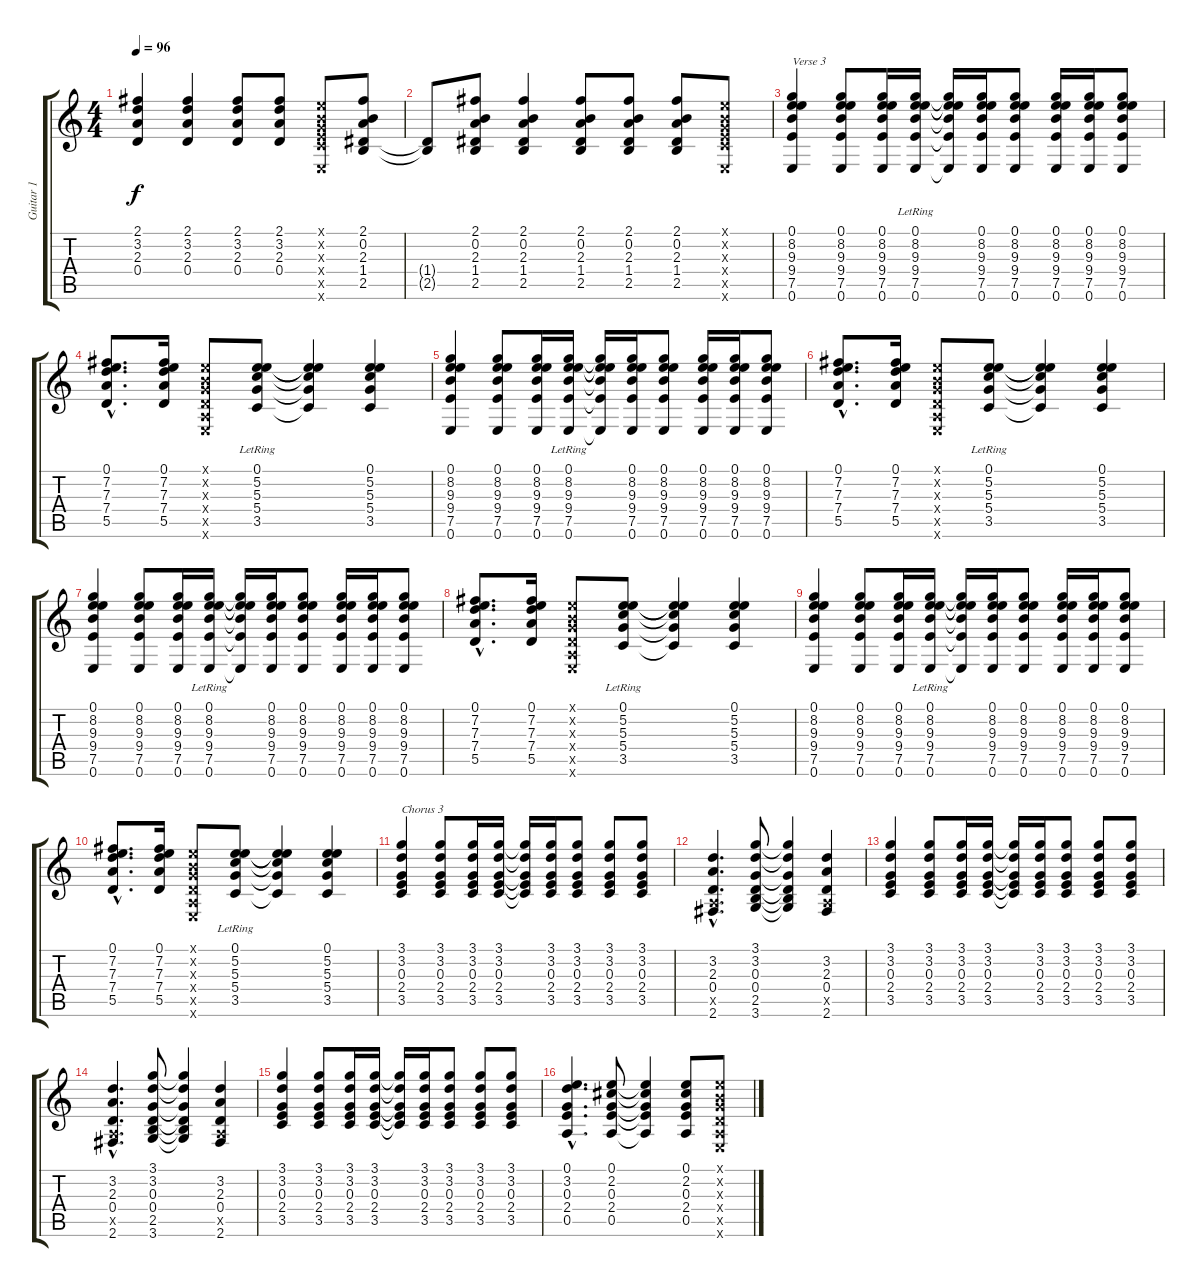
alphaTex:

\track ("Guitar 1" "Guitar 1") {instrument electricguitarclean}
\staff {score tabs}
\tuning (E4 B3 G3 D3 A2 E2) {hide}
\ts (4 4)
\tempo 96
\clef g2
\ks c
(2.1 3.2 2.3 0.4).4{dy f} (2.1 3.2 2.3 0.4).4 (2.1 3.2 2.3 0.4).8 (2.1 3.2 2.3 0.4).8 (0.1{x} 0.2{x} 0.3{x} 2.4{x} 3.5{x} 0.6{x}).8 (2.1 0.2 2.3 1.4 2.5).8 |
(1.4{t} 2.5{t}).8 (2.1 0.2 2.3 1.4 2.5).8 (2.1 0.2 2.3 1.4 2.5).4 (2.1 0.2 2.3 1.4 2.5).8 (2.1 0.2 2.3 1.4 2.5).8 (2.1 0.2 2.3 1.4 2.5).8 (0.1{x} 0.2{x} 0.3{x} 2.4{x} 3.5{x} 0.6{x}).8 |
(0.1 8.2 9.3 9.4 7.5 0.6).4{txt "Verse 3" instrument distortionguitar} (0.1 8.2 9.3 9.4 7.5 0.6).8 (0.1 8.2 9.3 9.4 7.5 0.6).16 (0.1{lr} 8.2{lr} 9.3{lr} 9.4{lr} 7.5{lr} 0.6{lr}).16 (0.1{t} 8.2{t} 9.3{t} 9.4{t} 7.5{t} 0.6{t}).16 (0.1 8.2 9.3 9.4 7.5 0.6).16 (0.1 8.2 9.3 9.4 7.5 0.6).8 (0.1 8.2 9.3 9.4 7.5 0.6).16 (0.1 8.2 9.3 9.4 7.5 0.6).16 (0.1 8.2 9.3 9.4 7.5 0.6).8 |
(0.1{hac} 7.2{hac} 7.3{hac} 7.4{hac} 5.5{hac}).8{d} (0.1 7.2 7.3 7.4 5.5).16 (0.1{x} 0.2{x} 0.3{x} 0.4{x} 0.5{x} 0.6{x}).8 (0.1{lr} 5.2{lr} 5.3{lr} 5.4{lr} 3.5{lr}).8 (0.1{t} 5.2{t} 5.3{t} 5.4{t} 3.5{t}).4 (0.1 5.2 5.3 5.4 3.5).4 |
(0.1 8.2 9.3 9.4 7.5 0.6).4 (0.1 8.2 9.3 9.4 7.5 0.6).8 (0.1 8.2 9.3 9.4 7.5 0.6).16 (0.1{lr} 8.2{lr} 9.3{lr} 9.4{lr} 7.5{lr} 0.6{lr}).16 (0.1{t} 8.2{t} 9.3{t} 9.4{t} 7.5{t} 0.6{t}).16 (0.1 8.2 9.3 9.4 7.5 0.6).16 (0.1 8.2 9.3 9.4 7.5 0.6).8 (0.1 8.2 9.3 9.4 7.5 0.6).16 (0.1 8.2 9.3 9.4 7.5 0.6).16 (0.1 8.2 9.3 9.4 7.5 0.6).8 |
(0.1{hac} 7.2{hac} 7.3{hac} 7.4{hac} 5.5{hac}).8{d} (0.1 7.2 7.3 7.4 5.5).16 (0.1{x} 0.2{x} 0.3{x} 0.4{x} 0.5{x} 0.6{x}).8 (0.1{lr} 5.2{lr} 5.3{lr} 5.4{lr} 3.5{lr}).8 (0.1{t} 5.2{t} 5.3{t} 5.4{t} 3.5{t}).4 (0.1 5.2 5.3 5.4 3.5).4 |
(0.1 8.2 9.3 9.4 7.5 0.6).4 (0.1 8.2 9.3 9.4 7.5 0.6).8 (0.1 8.2 9.3 9.4 7.5 0.6).16 (0.1{lr} 8.2{lr} 9.3{lr} 9.4{lr} 7.5{lr} 0.6{lr}).16 (0.1{t} 8.2{t} 9.3{t} 9.4{t} 7.5{t} 0.6{t}).16 (0.1 8.2 9.3 9.4 7.5 0.6).16 (0.1 8.2 9.3 9.4 7.5 0.6).8 (0.1 8.2 9.3 9.4 7.5 0.6).16 (0.1 8.2 9.3 9.4 7.5 0.6).16 (0.1 8.2 9.3 9.4 7.5 0.6).8 |
(0.1{hac} 7.2{hac} 7.3{hac} 7.4{hac} 5.5{hac}).8{d} (0.1 7.2 7.3 7.4 5.5).16 (0.1{x} 0.2{x} 0.3{x} 0.4{x} 0.5{x} 0.6{x}).8 (0.1{lr} 5.2{lr} 5.3{lr} 5.4{lr} 3.5{lr}).8 (0.1{t} 5.2{t} 5.3{t} 5.4{t} 3.5{t}).4 (0.1 5.2 5.3 5.4 3.5).4 |
(0.1 8.2 9.3 9.4 7.5 0.6).4 (0.1 8.2 9.3 9.4 7.5 0.6).8 (0.1 8.2 9.3 9.4 7.5 0.6).16 (0.1{lr} 8.2{lr} 9.3{lr} 9.4{lr} 7.5{lr} 0.6{lr}).16 (0.1{t} 8.2{t} 9.3{t} 9.4{t} 7.5{t} 0.6{t}).16 (0.1 8.2 9.3 9.4 7.5 0.6).16 (0.1 8.2 9.3 9.4 7.5 0.6).8 (0.1 8.2 9.3 9.4 7.5 0.6).16 (0.1 8.2 9.3 9.4 7.5 0.6).16 (0.1 8.2 9.3 9.4 7.5 0.6).8 |
(0.1{hac} 7.2{hac} 7.3{hac} 7.4{hac} 5.5{hac}).8{d} (0.1 7.2 7.3 7.4 5.5).16 (0.1{x} 0.2{x} 0.3{x} 0.4{x} 0.5{x} 0.6{x}).8 (0.1{lr} 5.2{lr} 5.3{lr} 5.4{lr} 3.5{lr}).8 (0.1{t} 5.2{t} 5.3{t} 5.4{t} 3.5{t}).4 (0.1 5.2 5.3 5.4 3.5).4 |
(3.1 3.2 0.3 2.4 3.5).4{txt "Chorus 3" instrument distortionguitar} (3.1 3.2 0.3 2.4 3.5).8 (3.1 3.2 0.3 2.4 3.5).16 (3.1 3.2 0.3 2.4 3.5).16 (3.1{t} 3.2{t} 0.3{t} 2.4{t} 3.5{t}).16 (3.1 3.2 0.3 2.4 3.5).16 (3.1 3.2 0.3 2.4 3.5).8 (3.1 3.2 0.3 2.4 3.5).8 (3.1 3.2 0.3 2.4 3.5).8 |
(3.2{hac} 2.3{hac} 0.4{hac} 0.5{hac x} 2.6{hac}).4{d} (3.1 3.2 0.3 0.4 2.5 3.6).8 (3.1{t} 3.2{t} 0.3{t} 0.4{t} 2.5{t} 3.6{t}).4 (3.2 2.3 0.4 0.5{x} 2.6).4 |
(3.1 3.2 0.3 2.4 3.5).4 (3.1 3.2 0.3 2.4 3.5).8 (3.1 3.2 0.3 2.4 3.5).16 (3.1 3.2 0.3 2.4 3.5).16 (3.1{t} 3.2{t} 0.3{t} 2.4{t} 3.5{t}).16 (3.1 3.2 0.3 2.4 3.5).16 (3.1 3.2 0.3 2.4 3.5).8 (3.1 3.2 0.3 2.4 3.5).8 (3.1 3.2 0.3 2.4 3.5).8 |
(3.2{hac} 2.3{hac} 0.4{hac} 0.5{hac x} 2.6{hac}).4{d} (3.1 3.2 0.3 0.4 2.5 3.6).8 (3.1{t} 3.2{t} 0.3{t} 0.4{t} 2.5{t} 3.6{t}).4 (3.2 2.3 0.4 0.5{x} 2.6).4 |
(3.1 3.2 0.3 2.4 3.5).4 (3.1 3.2 0.3 2.4 3.5).8 (3.1 3.2 0.3 2.4 3.5).16 (3.1 3.2 0.3 2.4 3.5).16 (3.1{t} 3.2{t} 0.3{t} 2.4{t} 3.5{t}).16 (3.1 3.2 0.3 2.4 3.5).16 (3.1 3.2 0.3 2.4 3.5).8 (3.1 3.2 0.3 2.4 3.5).8 (3.1 3.2 0.3 2.4 3.5).8 |
(0.1{hac} 3.2{hac} 0.3{hac} 2.4{hac} 0.5{hac}).4{d} (0.1 2.2 0.3 2.4 0.5).8 (0.1{t} 2.2{t} 0.3{t} 2.4{t} 0.5{t}).4 (0.1 2.2 0.3 2.4 0.5).8 (0.1{x} 0.2{x} 0.3{x} 0.4{x} 0.5{x} 0.6{x}).8
